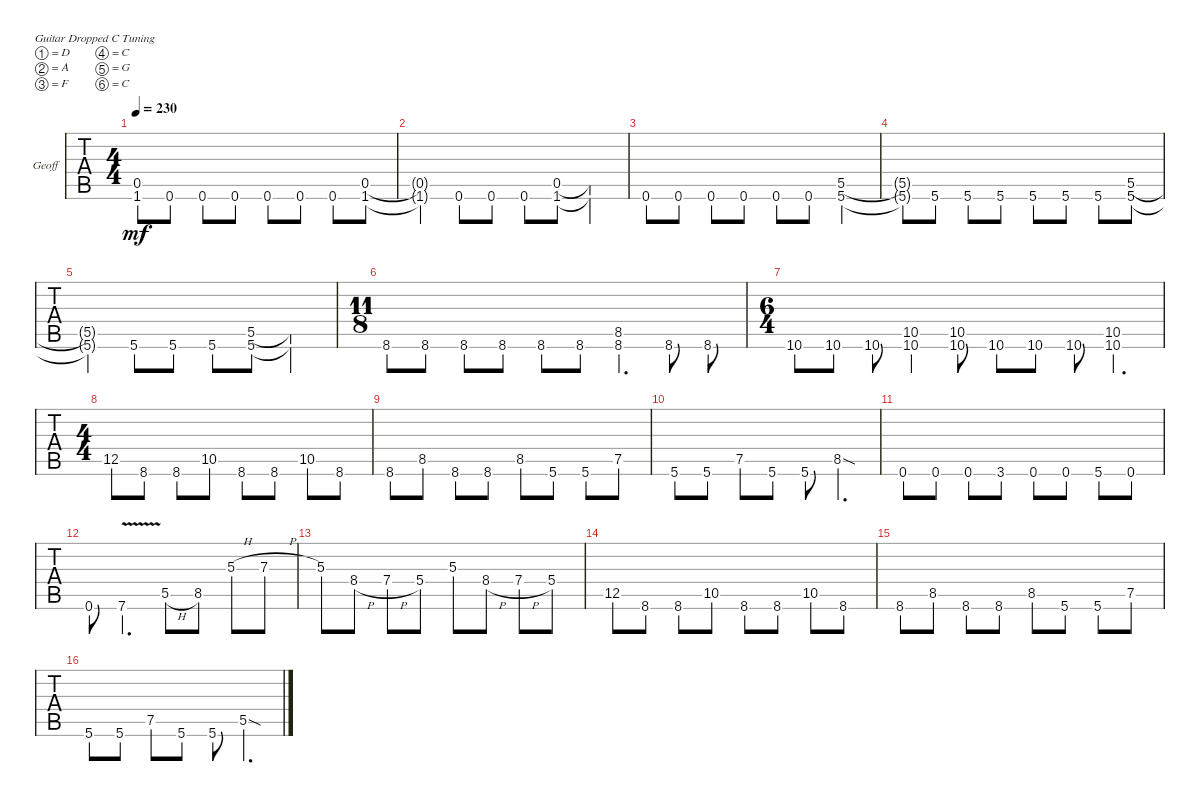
\bracketExtendMode groupsimilarinstruments
\firstSystemTrackNameOrientation horizontal
\otherSystemsTrackNameOrientation horizontal
\track ("GeoFuck" "Geoff") {instrument acousticgrandpiano}
\staff {tabs}
\tuning (D4 A3 F3 C3 G2 C2)
\displaytranspose 12
\ts (4 4)
\tempo 230
\clef g2
\ks c
(0.5{t} 1.6{t}).8{dy mf} 0.6.8 0.6.8 0.6.8 0.6.8 0.6.8 0.6.8 (0.5 1.6).8 |
(0.5{t} 1.6{t}).4 0.6.8 0.6.8 0.6.8 (0.5 1.6).8 (0.5{t} 1.6{t}).4 |
0.6.8 0.6.8 0.6.8 0.6.8 0.6.8 0.6.8 (5.5 5.6).4 |
(5.5{t} 5.6{t}).8 5.6.8 5.6.8 5.6.8 5.6.8 5.6.8 5.6.8 (5.5 5.6).8 |
(5.5{t} 5.6{t}).4 5.6.8 5.6.8 5.6.8 (5.5 5.6).8 (5.5{t} 5.6{t}).4 |
\ts (11 8)
8.6.8 8.6.8 8.6.8 8.6.8 8.6.8 8.6.8 (8.6 8.5).4{d} 8.6.8 8.6.8 |
\ts (6 4)
10.6.8 10.6.8 10.6.8 (10.6 10.5).4 (10.6 10.5).8 10.6.8 10.6.8 10.6.8 (10.5 10.6).4{d} |
\ts (4 4)
12.5.8 8.6.8 8.6.8 10.5.8 8.6.8 8.6.8 10.5.8 8.6.8 |
8.6.8 8.5.8 8.6.8 8.6.8 8.5.8 5.6.8 5.6.8 7.5.8 |
5.6.8 5.6.8 7.5.8 5.6.8 5.6.8 8.5{sod}.4{d} |
0.6.8 0.6.8 0.6.8 3.6.8 0.6.8 0.6.8 5.6.8 0.6.8 |
0.6.8 7.6{v}.4{d} 5.5{h}.8 8.5.8 5.3{h}.8 7.3{h}.8 |
5.3.8 8.4{h}.8 7.4{h}.8 5.4.8 5.3.8 8.4{h}.8 7.4{h}.8 5.4.8 |
12.5.8 8.6.8 8.6.8 10.5.8 8.6.8 8.6.8 10.5.8 8.6.8 |
8.6.8 8.5.8 8.6.8 8.6.8 8.5.8 5.6.8 5.6.8 7.5.8 |
5.6.8 5.6.8 7.5.8 5.6.8 5.6.8 5.5{sod}.4{d}
